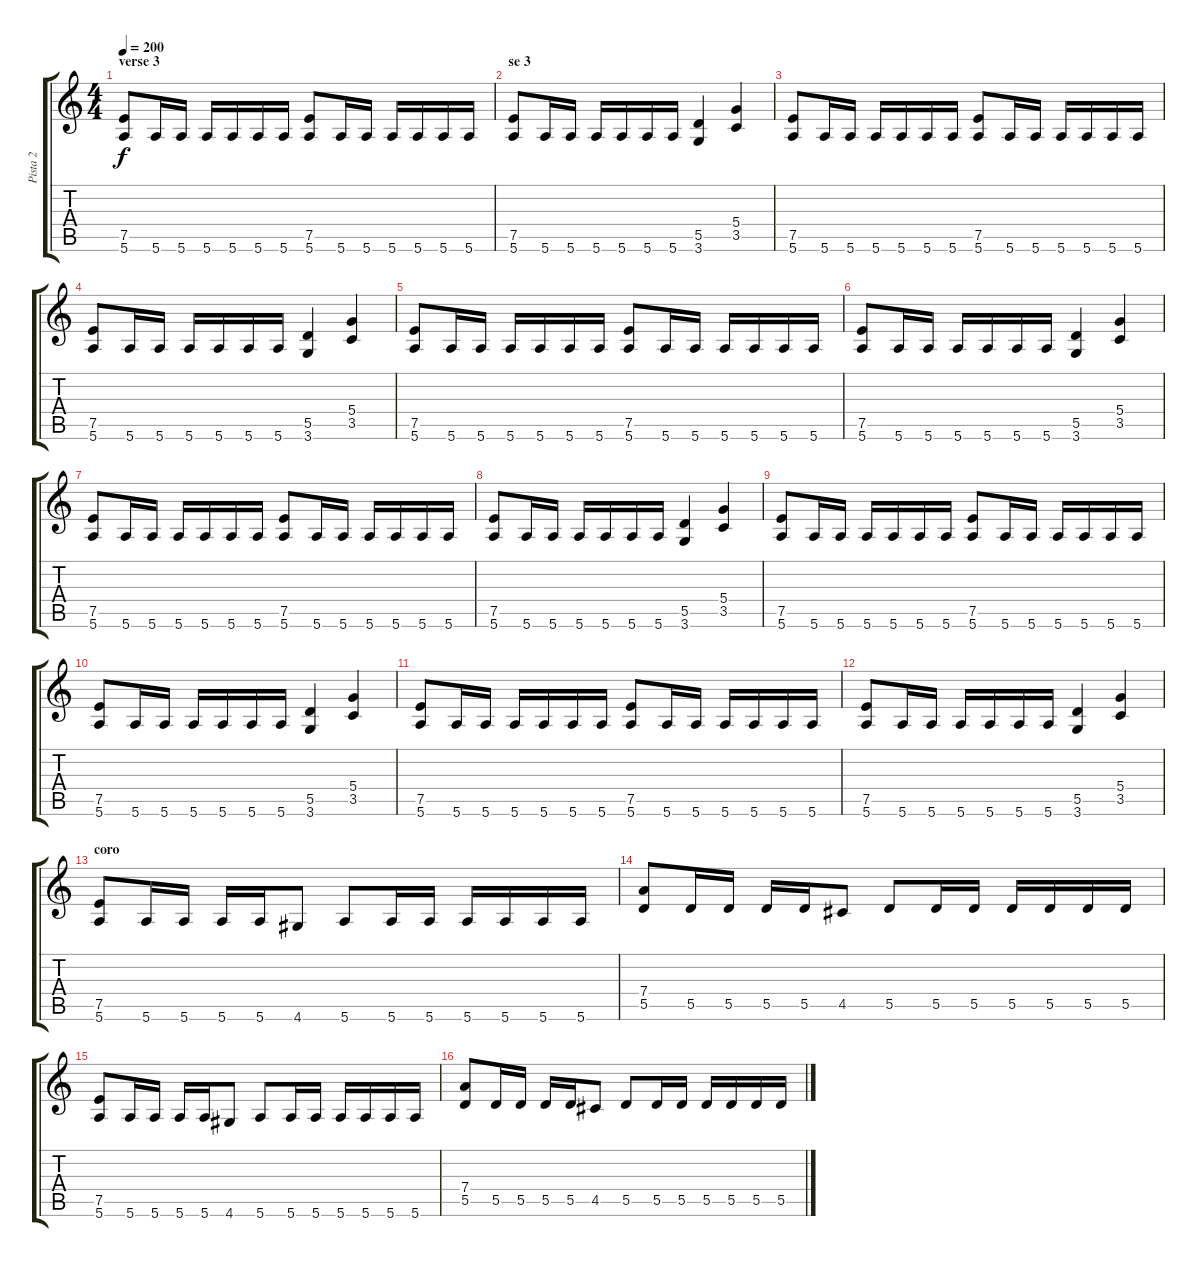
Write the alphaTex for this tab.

\track ("Pista 2" "Pista 2") {instrument distortionguitar}
\staff {score tabs}
\tuning (E4 B3 G3 D3 A2 E2) {hide}
\ts (4 4)
\section ("" "verse 3")
\tempo 200
\clef g2
\ks c
(7.5 5.6).8{dy f} 5.6.16 5.6.16 5.6.16 5.6.16 5.6.16 5.6.16 (7.5 5.6).8 5.6.16 5.6.16 5.6.16 5.6.16 5.6.16 5.6.16 |
\section ("" "se 3")
(7.5 5.6).8 5.6.16 5.6.16 5.6.16 5.6.16 5.6.16 5.6.16 (5.5 3.6).4 (5.4 3.5).4 |
(7.5 5.6).8 5.6.16 5.6.16 5.6.16 5.6.16 5.6.16 5.6.16 (7.5 5.6).8 5.6.16 5.6.16 5.6.16 5.6.16 5.6.16 5.6.16 |
(7.5 5.6).8 5.6.16 5.6.16 5.6.16 5.6.16 5.6.16 5.6.16 (5.5 3.6).4 (5.4 3.5).4 |
(7.5 5.6).8 5.6.16 5.6.16 5.6.16 5.6.16 5.6.16 5.6.16 (7.5 5.6).8 5.6.16 5.6.16 5.6.16 5.6.16 5.6.16 5.6.16 |
(7.5 5.6).8 5.6.16 5.6.16 5.6.16 5.6.16 5.6.16 5.6.16 (5.5 3.6).4 (5.4 3.5).4 |
(7.5 5.6).8 5.6.16 5.6.16 5.6.16 5.6.16 5.6.16 5.6.16 (7.5 5.6).8 5.6.16 5.6.16 5.6.16 5.6.16 5.6.16 5.6.16 |
(7.5 5.6).8 5.6.16 5.6.16 5.6.16 5.6.16 5.6.16 5.6.16 (5.5 3.6).4 (5.4 3.5).4 |
(7.5 5.6).8 5.6.16 5.6.16 5.6.16 5.6.16 5.6.16 5.6.16 (7.5 5.6).8 5.6.16 5.6.16 5.6.16 5.6.16 5.6.16 5.6.16 |
(7.5 5.6).8 5.6.16 5.6.16 5.6.16 5.6.16 5.6.16 5.6.16 (5.5 3.6).4 (5.4 3.5).4 |
(7.5 5.6).8 5.6.16 5.6.16 5.6.16 5.6.16 5.6.16 5.6.16 (7.5 5.6).8 5.6.16 5.6.16 5.6.16 5.6.16 5.6.16 5.6.16 |
(7.5 5.6).8 5.6.16 5.6.16 5.6.16 5.6.16 5.6.16 5.6.16 (5.5 3.6).4 (5.4 3.5).4 |
\section ("" "coro")
(7.5 5.6).8 5.6.16 5.6.16 5.6.16 5.6.16 4.6.8 5.6.8 5.6.16 5.6.16 5.6.16 5.6.16 5.6.16 5.6.16 |
(7.4 5.5).8 5.5.16 5.5.16 5.5.16 5.5.16 4.5.8 5.5.8 5.5.16 5.5.16 5.5.16 5.5.16 5.5.16 5.5.16 |
(7.5 5.6).8 5.6.16 5.6.16 5.6.16 5.6.16 4.6.8 5.6.8 5.6.16 5.6.16 5.6.16 5.6.16 5.6.16 5.6.16 |
(7.4 5.5).8 5.5.16 5.5.16 5.5.16 5.5.16 4.5.8 5.5.8 5.5.16 5.5.16 5.5.16 5.5.16 5.5.16 5.5.16
